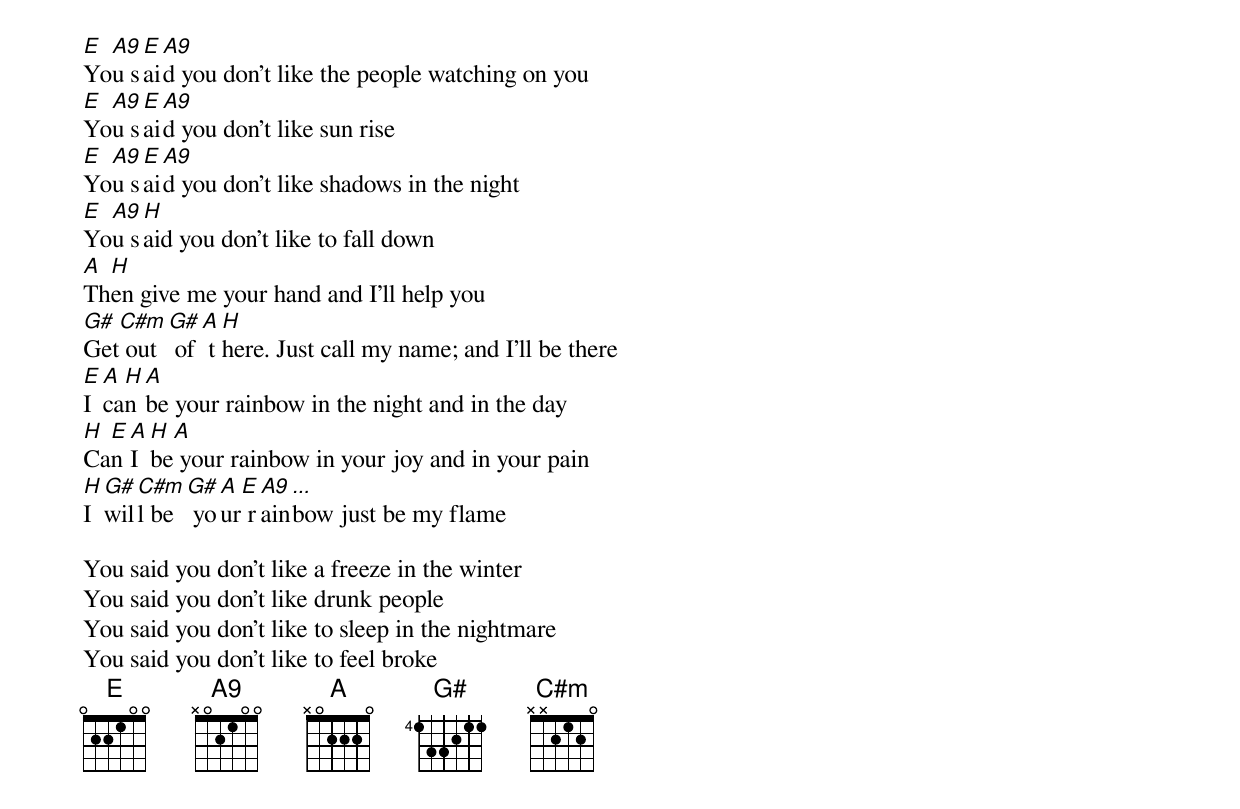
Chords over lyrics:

E A9 E A9
You said you don't like the people watching on you
E A9 E A9
You said you don't like sun rise
E A9 E A9
You said you don't like shadows in the night
E A9 H
You said you don't like to fall down
A H
Then give me your hand and I'll help you
G# C#m G# A H
Get out of there. Just call my name; and I'll be there
E A H A
I can be your rainbow in the night and in the day
H E A H A
Can I be your rainbow in your joy and in your pain
H G# C#m G# A E A9 ...
I will be your rainbow just be my flame

You said you don't like a freeze in the winter
You said you don't like drunk people
You said you don't like to sleep in the nightmare
You said you don't like to feel broke
